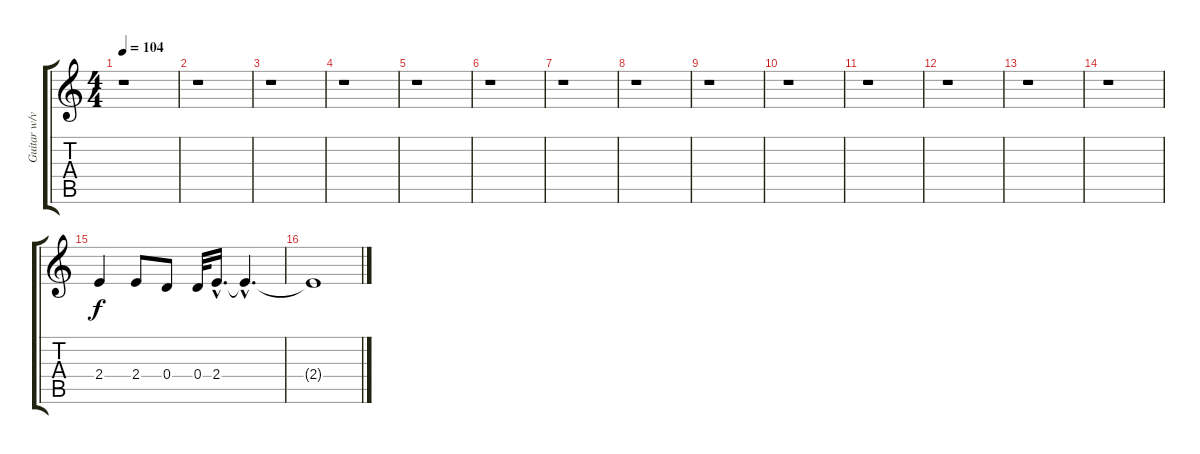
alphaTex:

\track ("Guitar w/vibe Effect" "Guitar w/v") {instrument electricguitarjazz}
\staff {score tabs}
\tuning (E4 B3 G3 D3 A2 E2) {hide}
\ts (4 4)
\tempo 104
\clef g2
\ks c
r.1{dy f instrument electricguitarjazz} |
r.1 |
r.1 |
r.1 |
r.1 |
r.1 |
r.1 |
r.1 |
r.1 |
r.1 |
r.1 |
r.1 |
r.1 |
r.1 |
2.4.4 2.4.8 0.4.8 0.4.32 2.4{hac}.16{d} 2.4{hac t}.4{d} |
2.4{t}.1
